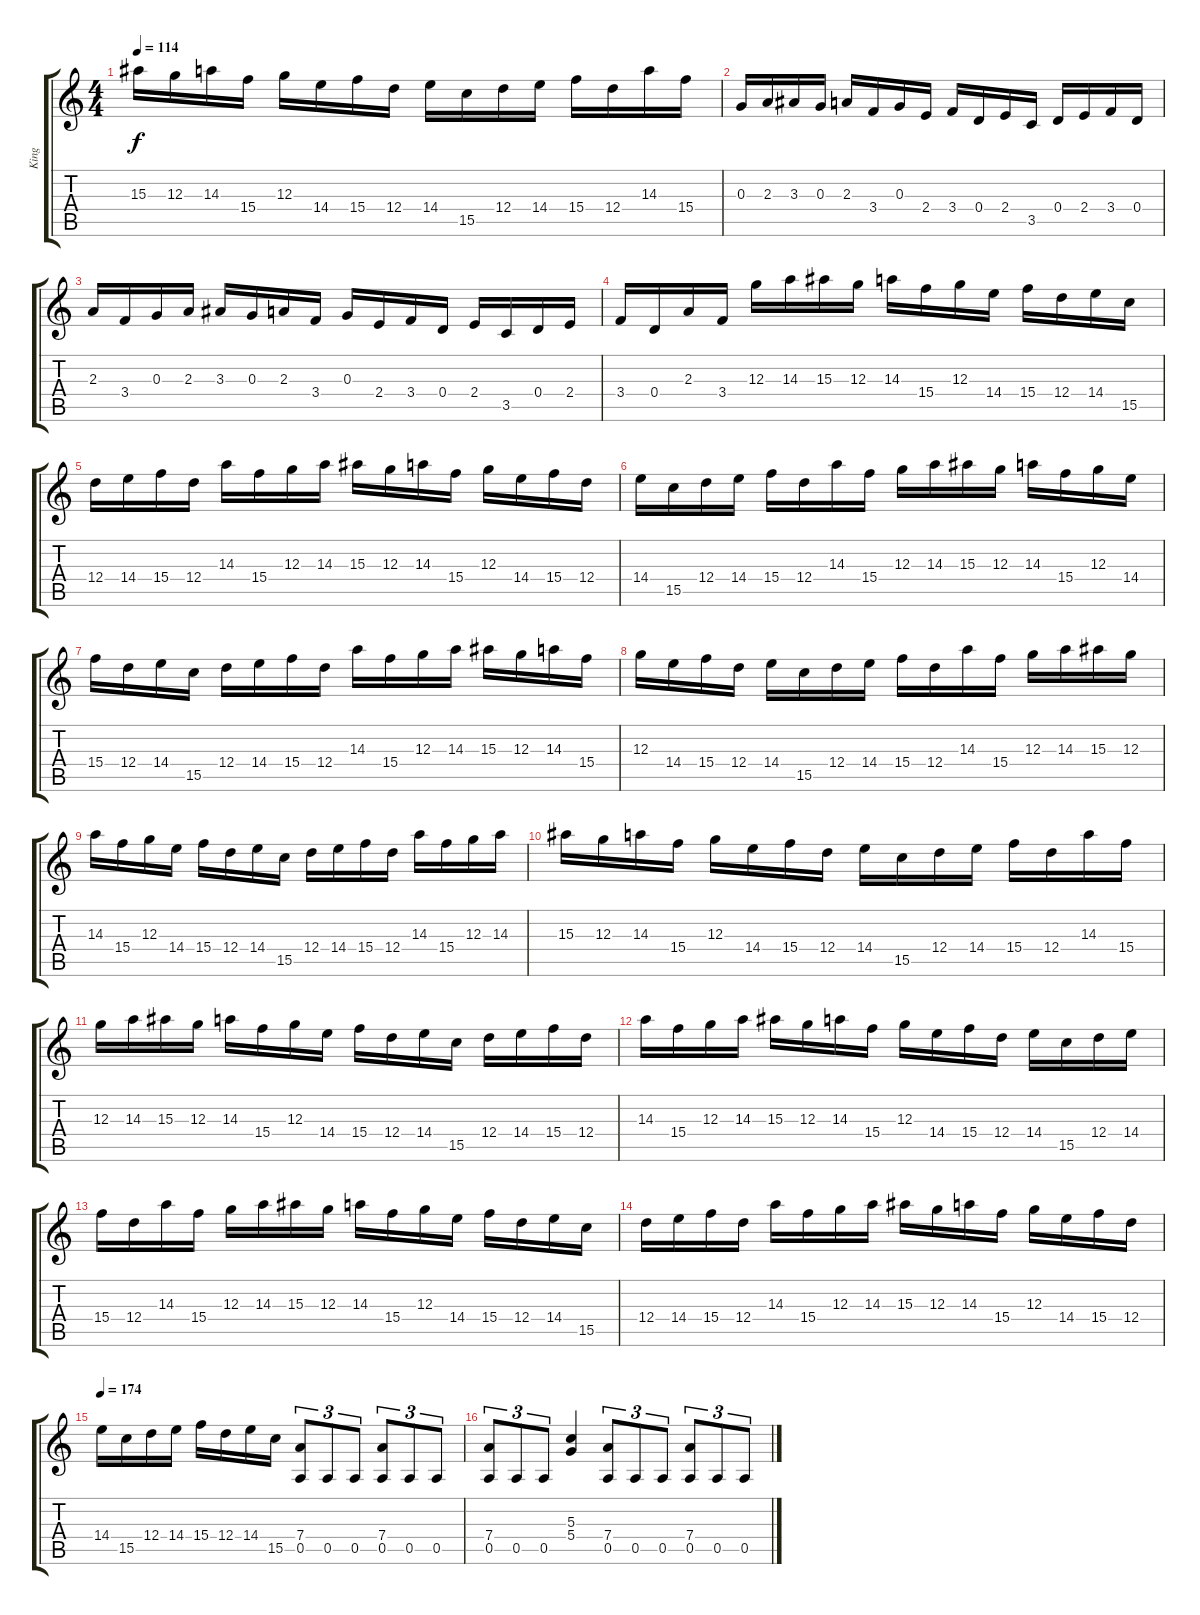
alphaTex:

\track ("King" "King") {instrument distortionguitar}
\staff {score tabs}
\tuning (E4 B3 G3 D3 A2 E2) {hide}
\ts (4 4)
\tempo 114
\clef g2
\ks c
15.3.16{dy f} 12.3.16 14.3.16 15.4.16 12.3.16 14.4.16 15.4.16 12.4.16 14.4.16 15.5.16 12.4.16 14.4.16 15.4.16 12.4.16 14.3.16 15.4.16 |
0.3.16 2.3.16 3.3.16 0.3.16 2.3.16 3.4.16 0.3.16 2.4.16 3.4.16 0.4.16 2.4.16 3.5.16 0.4.16 2.4.16 3.4.16 0.4.16 |
2.3.16 3.4.16 0.3.16 2.3.16 3.3.16 0.3.16 2.3.16 3.4.16 0.3.16 2.4.16 3.4.16 0.4.16 2.4.16 3.5.16 0.4.16 2.4.16 |
3.4.16 0.4.16 2.3.16 3.4.16 12.3.16 14.3.16 15.3.16 12.3.16 14.3.16 15.4.16 12.3.16 14.4.16 15.4.16 12.4.16 14.4.16 15.5.16 |
12.4.16 14.4.16 15.4.16 12.4.16 14.3.16 15.4.16 12.3.16 14.3.16 15.3.16 12.3.16 14.3.16 15.4.16 12.3.16 14.4.16 15.4.16 12.4.16 |
14.4.16 15.5.16 12.4.16 14.4.16 15.4.16 12.4.16 14.3.16 15.4.16 12.3.16 14.3.16 15.3.16 12.3.16 14.3.16 15.4.16 12.3.16 14.4.16 |
15.4.16 12.4.16 14.4.16 15.5.16 12.4.16 14.4.16 15.4.16 12.4.16 14.3.16 15.4.16 12.3.16 14.3.16 15.3.16 12.3.16 14.3.16 15.4.16 |
12.3.16 14.4.16 15.4.16 12.4.16 14.4.16 15.5.16 12.4.16 14.4.16 15.4.16 12.4.16 14.3.16 15.4.16 12.3.16 14.3.16 15.3.16 12.3.16 |
14.3.16 15.4.16 12.3.16 14.4.16 15.4.16 12.4.16 14.4.16 15.5.16 12.4.16 14.4.16 15.4.16 12.4.16 14.3.16 15.4.16 12.3.16 14.3.16 |
15.3.16 12.3.16 14.3.16 15.4.16 12.3.16 14.4.16 15.4.16 12.4.16 14.4.16 15.5.16 12.4.16 14.4.16 15.4.16 12.4.16 14.3.16 15.4.16 |
12.3.16 14.3.16 15.3.16 12.3.16 14.3.16 15.4.16 12.3.16 14.4.16 15.4.16 12.4.16 14.4.16 15.5.16 12.4.16 14.4.16 15.4.16 12.4.16 |
14.3.16 15.4.16 12.3.16 14.3.16 15.3.16 12.3.16 14.3.16 15.4.16 12.3.16 14.4.16 15.4.16 12.4.16 14.4.16 15.5.16 12.4.16 14.4.16 |
15.4.16 12.4.16 14.3.16 15.4.16 12.3.16 14.3.16 15.3.16 12.3.16 14.3.16 15.4.16 12.3.16 14.4.16 15.4.16 12.4.16 14.4.16 15.5.16 |
12.4.16 14.4.16 15.4.16 12.4.16 14.3.16 15.4.16 12.3.16 14.3.16 15.3.16 12.3.16 14.3.16 15.4.16 12.3.16 14.4.16 15.4.16 12.4.16 |
\tempo 174
14.4.16 15.5.16 12.4.16 14.4.16 15.4.16 12.4.16 14.4.16 15.5.16 (7.4 0.5).8{tu (3 2)} 0.5.8{tu (3 2)} 0.5.8{tu (3 2)} (7.4 0.5).8{tu (3 2)} 0.5.8{tu (3 2)} 0.5.8{tu (3 2)} |
(7.4 0.5).8{tu (3 2)} 0.5.8{tu (3 2)} 0.5.8{tu (3 2)} (5.3 5.4).4 (7.4 0.5).8{tu (3 2)} 0.5.8{tu (3 2)} 0.5.8{tu (3 2)} (7.4 0.5).8{tu (3 2)} 0.5.8{tu (3 2)} 0.5.8{tu (3 2)}
